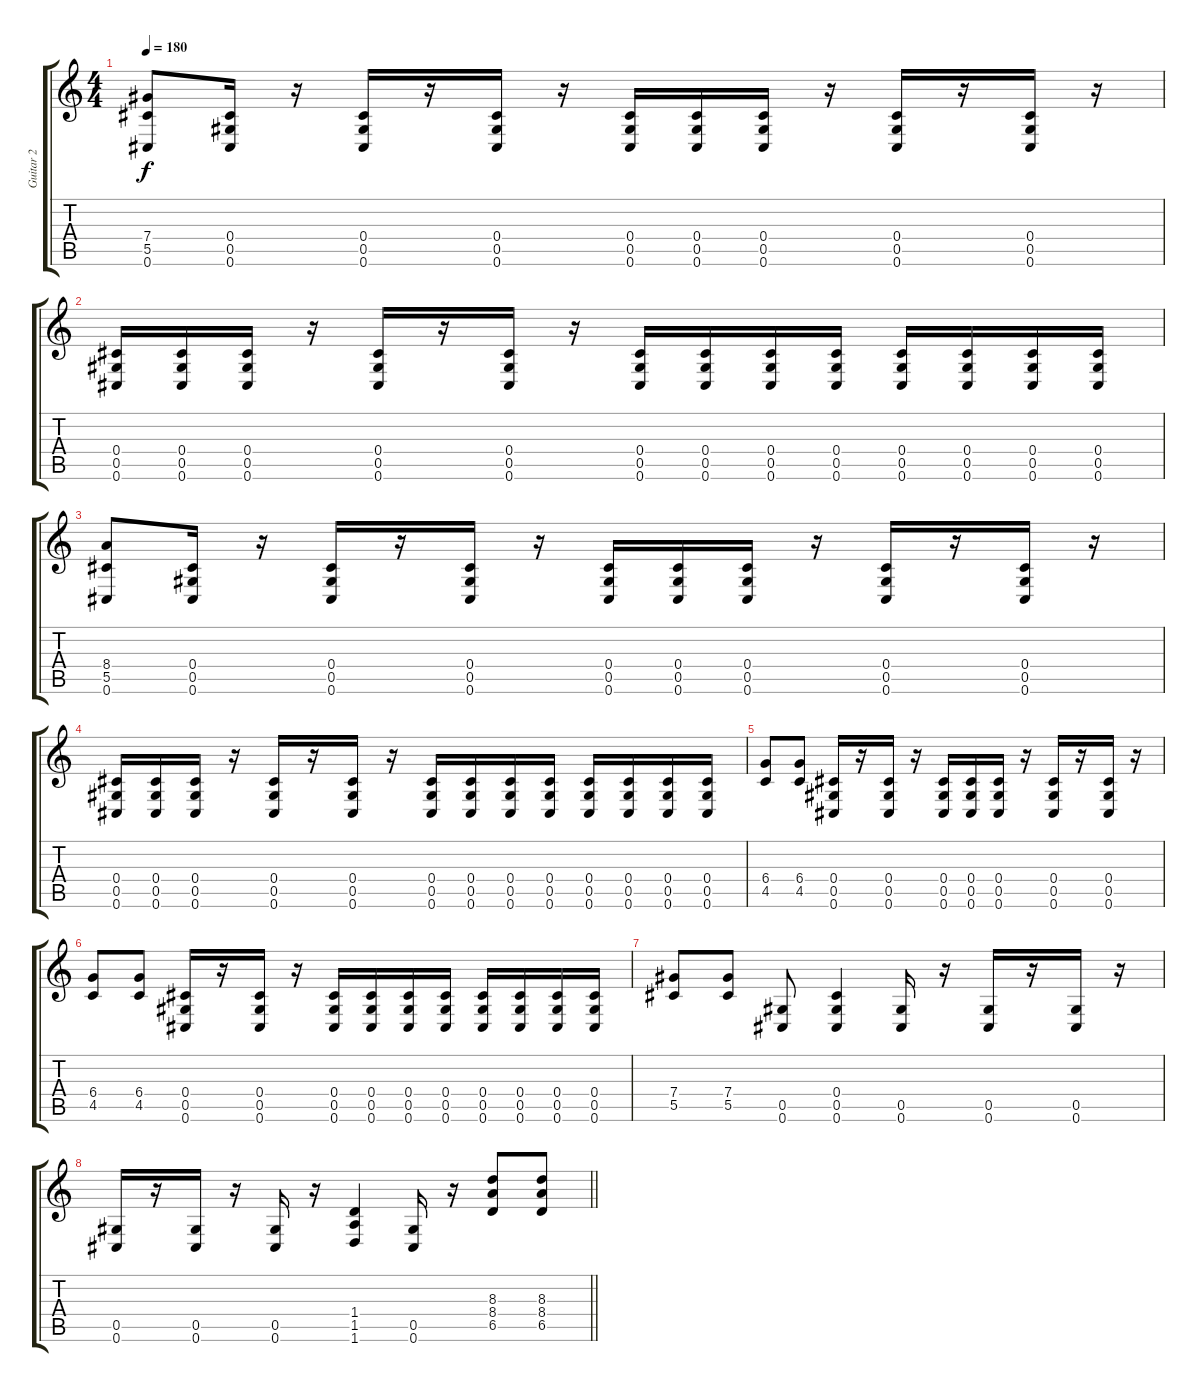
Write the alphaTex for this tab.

\track ("Guitar 2" "Guitar 2") {instrument distortionguitar}
\staff {score tabs}
\tuning (E4 Bb3 Gb3 Db3 Ab2 Db2) {hide}
\ts (4 4)
\tempo 180
\clef g2
\ks c
(7.4 5.5 0.6).8{dy f} (0.4 0.5 0.6).16 r.16 (0.4 0.5 0.6).16 r.16 (0.4 0.5 0.6).16 r.16 (0.4 0.5 0.6).16 (0.4 0.5 0.6).16 (0.4 0.5 0.6).16 r.16 (0.4 0.5 0.6).16 r.16 (0.4 0.5 0.6).16 r.16 |
(0.4 0.5 0.6).16 (0.4 0.5 0.6).16 (0.4 0.5 0.6).16 r.16 (0.4 0.5 0.6).16 r.16 (0.4 0.5 0.6).16 r.16 (0.4 0.5 0.6).16 (0.4 0.5 0.6).16 (0.4 0.5 0.6).16 (0.4 0.5 0.6).16 (0.4 0.5 0.6).16 (0.4 0.5 0.6).16 (0.4 0.5 0.6).16 (0.4 0.5 0.6).16 |
(8.4 5.5 0.6).8 (0.4 0.5 0.6).16 r.16 (0.4 0.5 0.6).16 r.16 (0.4 0.5 0.6).16 r.16 (0.4 0.5 0.6).16 (0.4 0.5 0.6).16 (0.4 0.5 0.6).16 r.16 (0.4 0.5 0.6).16 r.16 (0.4 0.5 0.6).16 r.16 |
(0.4 0.5 0.6).16 (0.4 0.5 0.6).16 (0.4 0.5 0.6).16 r.16 (0.4 0.5 0.6).16 r.16 (0.4 0.5 0.6).16 r.16 (0.4 0.5 0.6).16 (0.4 0.5 0.6).16 (0.4 0.5 0.6).16 (0.4 0.5 0.6).16 (0.4 0.5 0.6).16 (0.4 0.5 0.6).16 (0.4 0.5 0.6).16 (0.4 0.5 0.6).16 |
(6.4 4.5).8 (6.4 4.5).8 (0.4 0.5 0.6).16 r.16 (0.4 0.5 0.6).16 r.16 (0.4 0.5 0.6).16 (0.4 0.5 0.6).16 (0.4 0.5 0.6).16 r.16 (0.4 0.5 0.6).16 r.16 (0.4 0.5 0.6).16 r.16 |
(6.4 4.5).8 (6.4 4.5).8 (0.4 0.5 0.6).16 r.16 (0.4 0.5 0.6).16 r.16 (0.4 0.5 0.6).16 (0.4 0.5 0.6).16 (0.4 0.5 0.6).16 (0.4 0.5 0.6).16 (0.4 0.5 0.6).16 (0.4 0.5 0.6).16 (0.4 0.5 0.6).16 (0.4 0.5 0.6).16 |
(7.4 5.5).8 (7.4 5.5).8 (0.5 0.6).8 (0.4 0.5 0.6).4 (0.5 0.6).16 r.16 (0.5 0.6).16 r.16 (0.5 0.6).16 r.16 |
\barLineRight lightlight
(0.5 0.6).16 r.16 (0.5 0.6).16 r.16 (0.5 0.6).16 r.16 (1.4 1.5 1.6).4 (0.5 0.6).16 r.16 (8.3 8.4 6.5).8 (8.3 8.4 6.5).8
